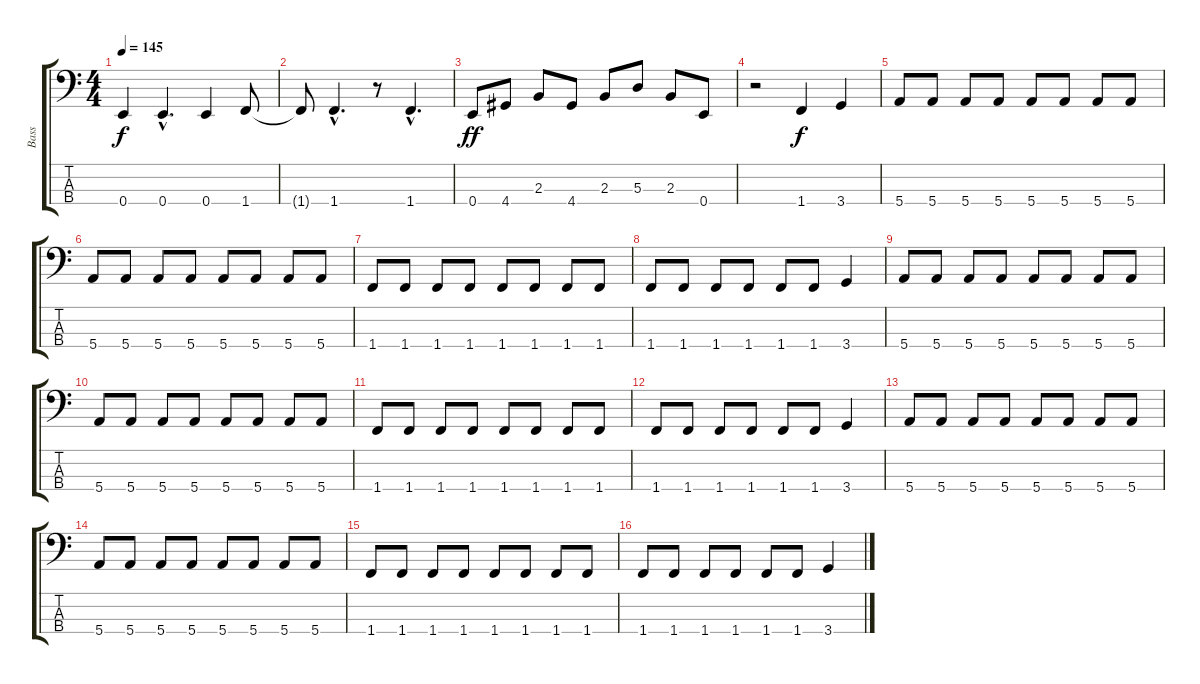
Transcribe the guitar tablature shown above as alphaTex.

\track ("Bass" "Bass") {instrument synthbass2}
\staff {score tabs}
\tuning (G2 D2 A1 E1) {hide}
\ts (4 4)
\tempo 145
\clef f4
\ks c
0.4.4{dy f} 0.4{hac}.4{d} 0.4.4 1.4.8 |
1.4{t}.8 1.4{hac}.4{d} r.8 1.4{hac}.4{d} |
0.4.8{dy ff} 4.4.8 2.3.8 4.4.8 2.3.8 5.3.8 2.3.8 0.4.8 |
r.2 1.4.4{dy f} 3.4.4 |
5.4.8 5.4.8 5.4.8 5.4.8 5.4.8 5.4.8 5.4.8 5.4.8 |
5.4.8 5.4.8 5.4.8 5.4.8 5.4.8 5.4.8 5.4.8 5.4.8 |
1.4.8 1.4.8 1.4.8 1.4.8 1.4.8 1.4.8 1.4.8 1.4.8 |
1.4.8 1.4.8 1.4.8 1.4.8 1.4.8 1.4.8 3.4.4 |
5.4.8 5.4.8 5.4.8 5.4.8 5.4.8 5.4.8 5.4.8 5.4.8 |
5.4.8 5.4.8 5.4.8 5.4.8 5.4.8 5.4.8 5.4.8 5.4.8 |
1.4.8 1.4.8 1.4.8 1.4.8 1.4.8 1.4.8 1.4.8 1.4.8 |
1.4.8 1.4.8 1.4.8 1.4.8 1.4.8 1.4.8 3.4.4 |
5.4.8 5.4.8 5.4.8 5.4.8 5.4.8 5.4.8 5.4.8 5.4.8 |
5.4.8 5.4.8 5.4.8 5.4.8 5.4.8 5.4.8 5.4.8 5.4.8 |
1.4.8 1.4.8 1.4.8 1.4.8 1.4.8 1.4.8 1.4.8 1.4.8 |
1.4.8 1.4.8 1.4.8 1.4.8 1.4.8 1.4.8 3.4.4
